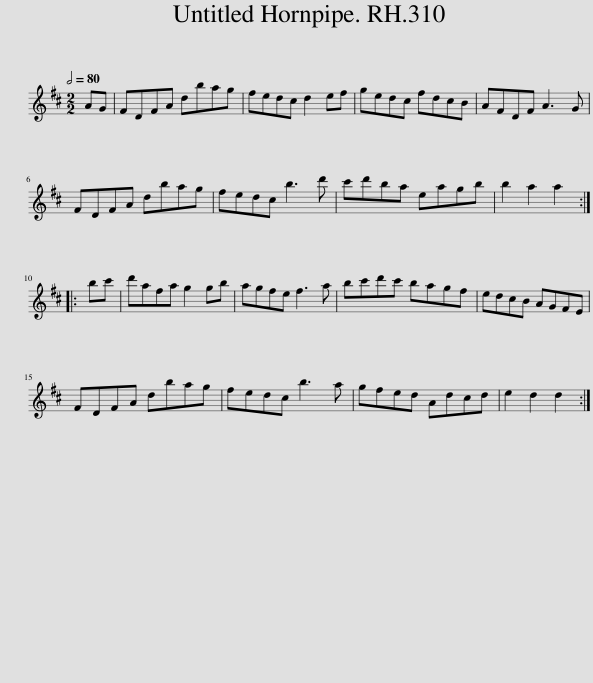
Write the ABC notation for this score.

X:1
L:1/8
Q:1/2=80
M:2/2
I:linebreak $
K:D
V:1 treble
V:1
 AG | FDFA dbag | fedc d2 ef | gedc fdcB | AFDF A3 G |$ %5
 FDFA dbag | fedc b3 d' | c'd'ba eagb | b2 a2 a2 ::$ bc' | %10
 d'afa g2 gb | agfe f3 a | bc'd'c' bagf | edcB AGFE |$ FDFA dbag | %15
 fedc b3 a | gfed Adcd | e2 d2 d2 :| %18
